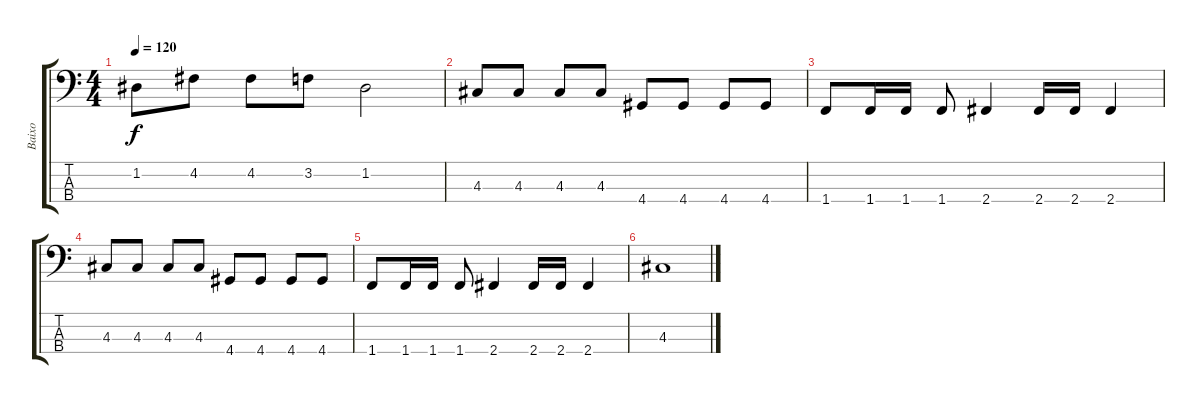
\track ("Baixo" "Baixo") {instrument electricbasspick}
\staff {score tabs}
\tuning (G2 D2 A1 E1) {hide}
\ts (4 4)
\tempo 120
\clef f4
\ks c
1.2.8{dy f} 4.2.8 4.2.8 3.2.8 1.2.2 |
4.3.8 4.3.8 4.3.8 4.3.8 4.4.8 4.4.8 4.4.8 4.4.8 |
1.4.8 1.4.16 1.4.16 1.4.8 2.4.4 2.4.16 2.4.16 2.4.4 |
4.3.8 4.3.8 4.3.8 4.3.8 4.4.8 4.4.8 4.4.8 4.4.8 |
1.4.8 1.4.16 1.4.16 1.4.8 2.4.4 2.4.16 2.4.16 2.4.4 |
4.3.1
